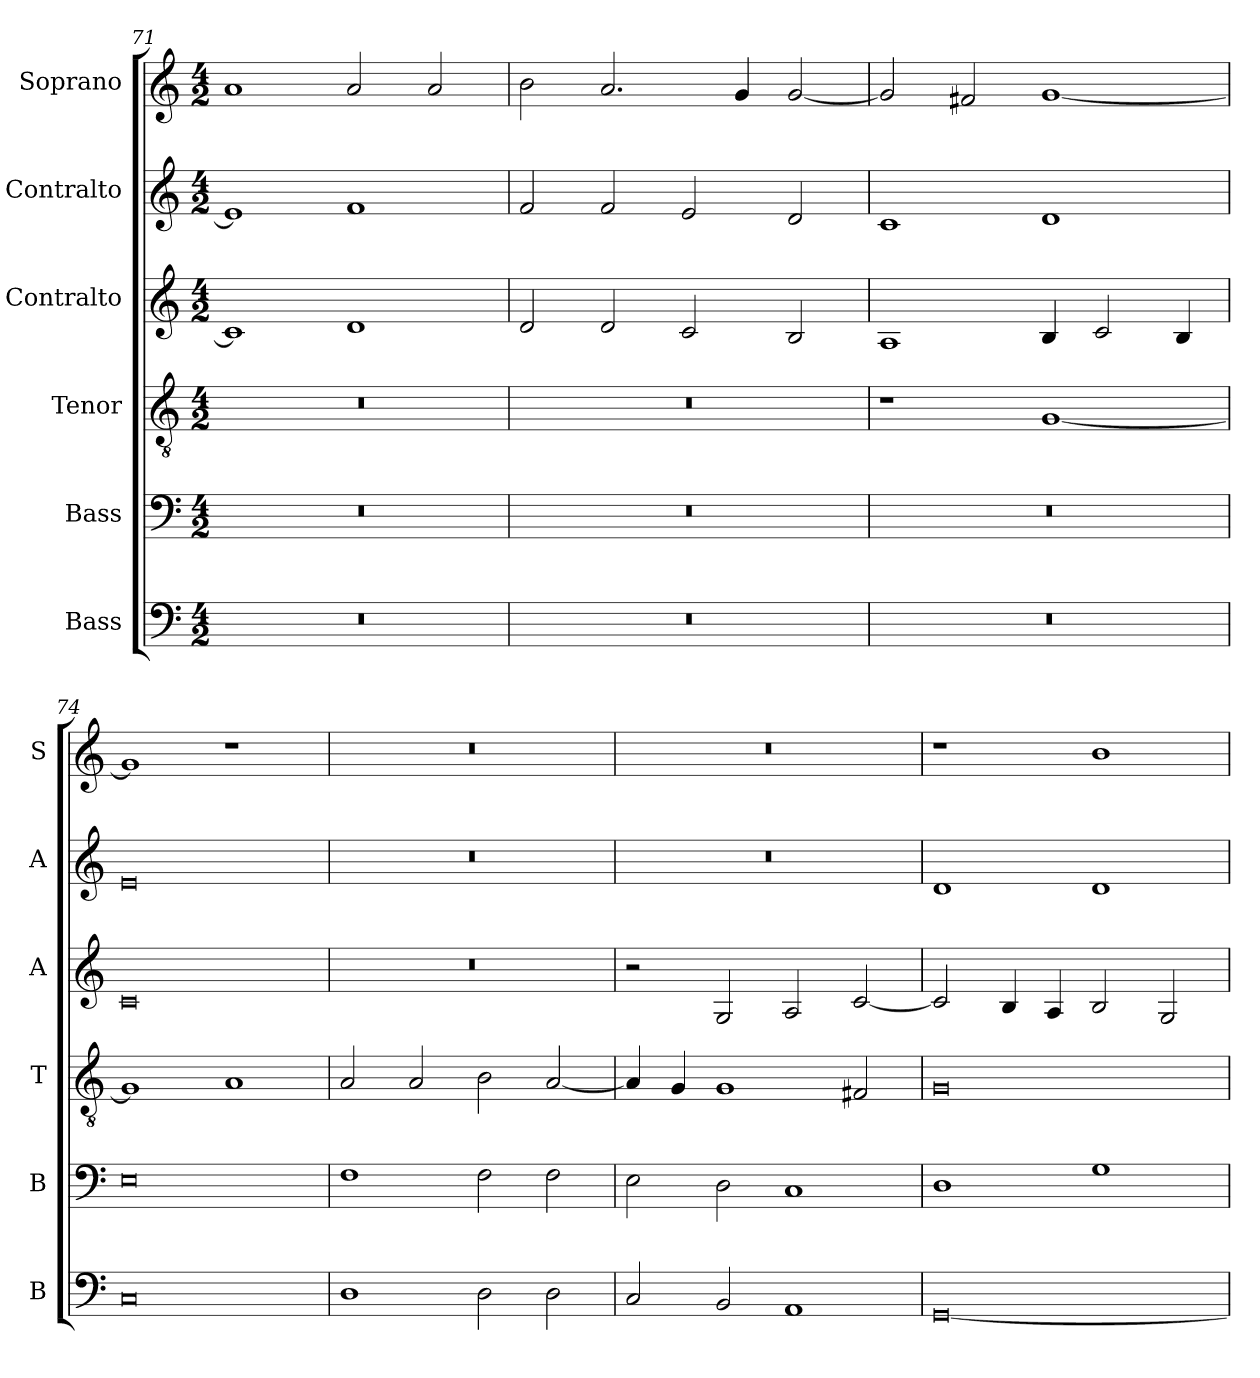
**kern	**kern	**kern	**kern	**kern	**kern
*part6	*part5	*part4	*part3	*part2	*part1
*staff6	*staff5	*staff4	*staff3	*staff2	*staff1
*I"Bass	*I"Bass	*I"Tenor	*I"Contralto	*I"Contralto	*I"Soprano
*I'B	*I'B	*I'T	*I'A	*I'A	*I'S
*clefF4	*clefF4	*clefGv2	*clefG2	*clefG2	*clefG2
*k[]	*k[]	*k[]	*k[]	*k[]	*k[]
*G:mix	*G:mix	*G:mix	*G:mix	*G:mix	*G:mix
*M4/2	*M4/2	*M4/2	*M4/2	*M4/2	*M4/2
=71	=71	=71	=71	=71	=71
0r	0r	0r	1c]	1e]	1a
.	.	.	1d	1f	2a
.	.	.	.	.	2a
=72	=72	=72	=72	=72	=72
0r	0r	0r	2d	2f	2b
.	.	.	2d	2f	2.a
.	.	.	2c	2e	.
.	.	.	.	.	4g
.	.	.	2B	2d	[2g
=73	=73	=73	=73	=73	=73
0r	0r	1r	1A	1c	2g]
.	.	.	.	.	2f#X
.	.	[1G	4B	1d	[1g
.	.	.	2c	.	.
.	.	.	4B	.	.
=74	=74	=74	=74	=74	=74
0C	0E	1G]	0c	0e	1g]
.	.	1A	.	.	1r
=75	=75	=75	=75	=75	=75
1D	1F	2A	0r	0r	0r
.	.	2A	.	.	.
2D	2F	2B	.	.	.
2D	2F	[2A	.	.	.
=76	=76	=76	=76	=76	=76
2C	2E	4A]	2r	0r	0r
.	.	4G	.	.	.
2BB	2D	1G	2G	.	.
1AA	1C	.	2A	.	.
.	.	2F#X	[2c	.	.
=77	=77	=77	=77	=77	=77
[0GG	1D	0G	2c]	1d	1r
.	.	.	4B	.	.
.	.	.	4A	.	.
.	1G	.	2B	1d	1b
.	.	.	2G	.	.
=	=	=	=	=	=
*-	*-	*-	*-	*-	*-
